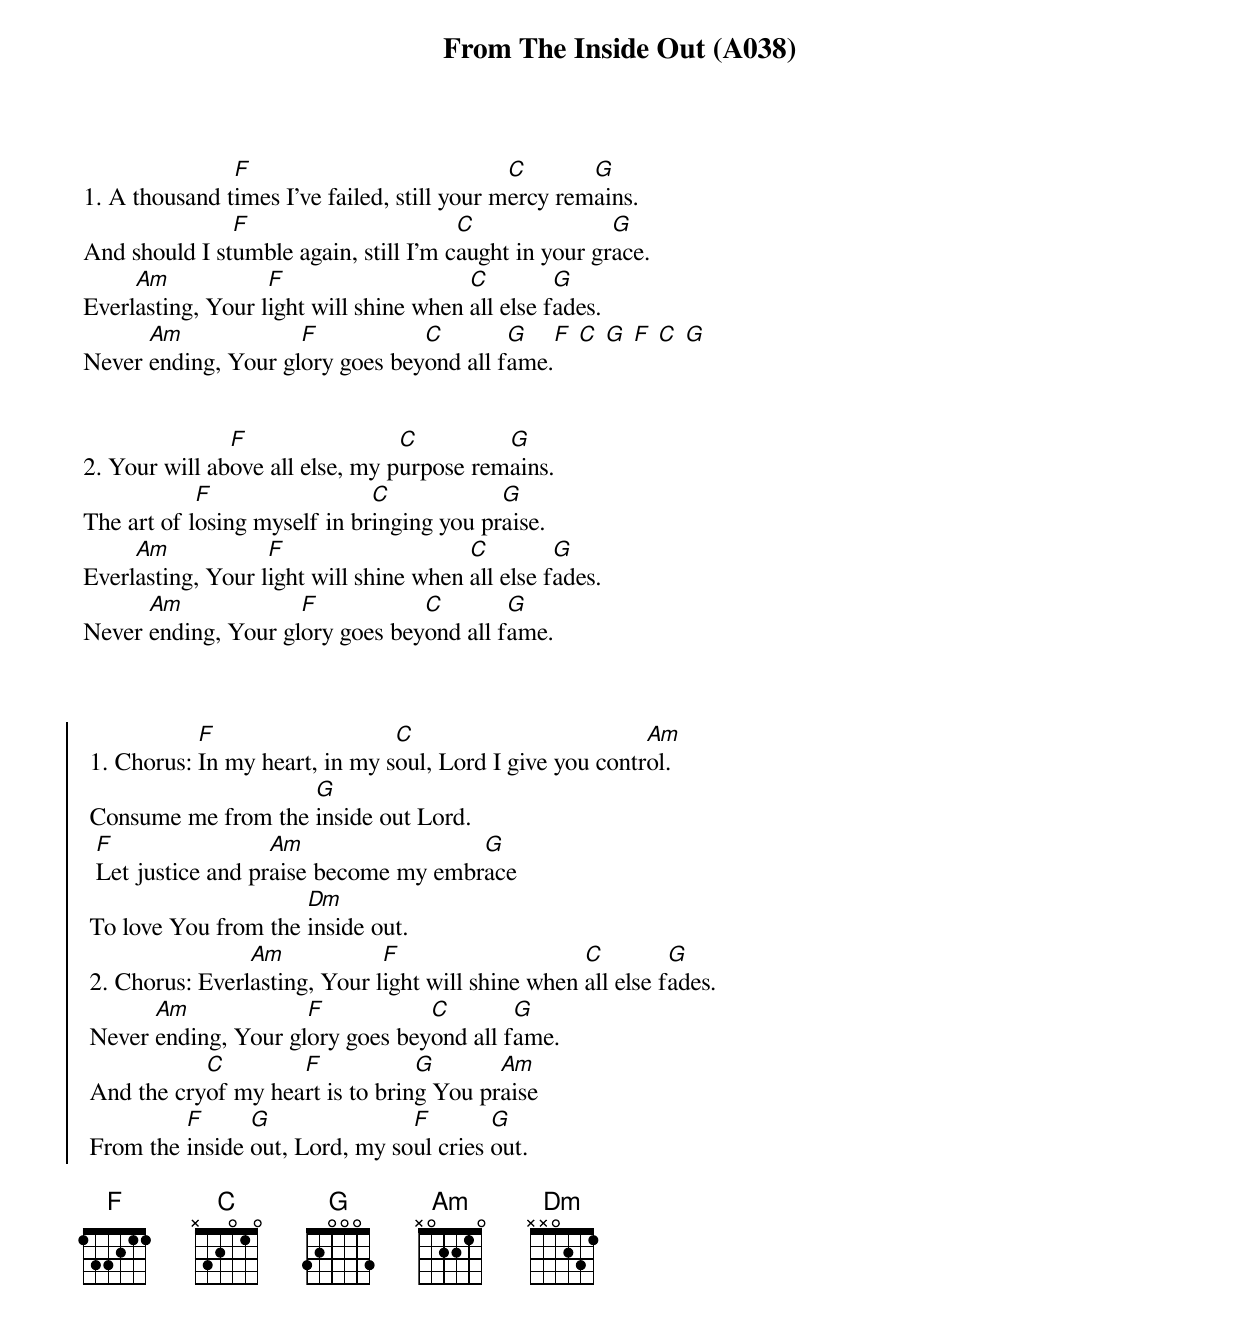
{title: From The Inside Out (A038)}
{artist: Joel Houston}

1. A thousand t[F]imes I've failed, still your m[C]ercy rem[G]ains.
And should I st[F]umble again, still I'm c[C]aught in your gr[G]ace.
Everl[Am]asting, Your l[F]ight will shine when [C]all else f[G]ades.
Never [Am]ending, Your gl[F]ory goes bey[C]ond all f[G]ame.[F] [C] [G] [F] [C] [G]


2. Your will ab[F]ove all else, my p[C]urpose rem[G]ains.
The art of l[F]osing myself in br[C]inging you pr[G]aise.
Everl[Am]asting, Your l[F]ight will shine when [C]all else f[G]ades.
Never [Am]ending, Your gl[F]ory goes bey[C]ond all f[G]ame.



{soc}
 1. Chorus: [F]In my heart, in my s[C]oul, Lord I give you contr[Am]ol.
 Consume me from the [G]inside out Lord.
  [F]Let justice and pr[Am]aise become my embr[G]ace
 To love You from the [Dm]inside out.
 2. Chorus: Everl[Am]asting, Your l[F]ight will shine when [C]all else f[G]ades.
 Never [Am]ending, Your gl[F]ory goes bey[C]ond all f[G]ame.
 And the cry[C]of my hea[F]rt is to brin[G]g You pr[Am]aise
 From the [F]inside [G]out, Lord, my so[F]ul cries [G]out.
 {eoc}

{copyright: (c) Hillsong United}
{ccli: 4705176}
